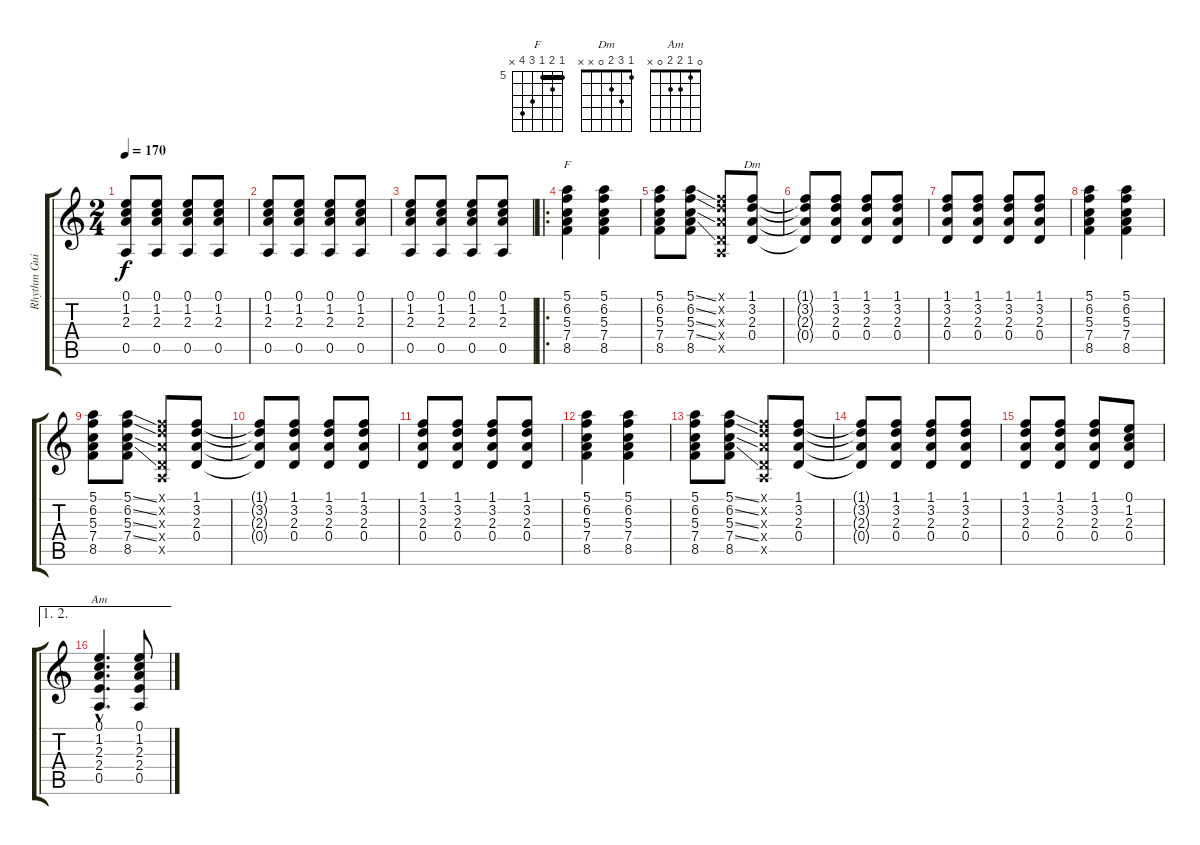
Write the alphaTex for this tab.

\track ("Rhythm Guitar" "Rhythm Gui") {instrument distortionguitar}
\staff {score tabs}
\tuning (E4 B3 G3 D3 A2 E2) {hide}
\chord ("F" 5 6 5 7 8 x) {firstfret 5 barre 5}
\chord ("Dm" 1 3 2 0 x x)
\chord ("Am" 0 1 2 2 0 x)
\ts (2 4)
\tempo 170
\clef g2
\ks c
(0.1 1.2 2.3 0.5).8{dy f} (0.1 1.2 2.3 0.5).8 (0.1 1.2 2.3 0.5).8 (0.1 1.2 2.3 0.5).8 |
(0.1 1.2 2.3 0.5).8 (0.1 1.2 2.3 0.5).8 (0.1 1.2 2.3 0.5).8 (0.1 1.2 2.3 0.5).8 |
(0.1 1.2 2.3 0.5).8 (0.1 1.2 2.3 0.5).8 (0.1 1.2 2.3 0.5).8 (0.1 1.2 2.3 0.5).8 |
\ro
(5.1 6.2 5.3 7.4 8.5).4{ch "F"} (5.1 6.2 5.3 7.4 8.5).4 |
(5.1 6.2 5.3 7.4 8.5).8 (5.1{ss} 6.2{ss} 5.3{ss} 7.4{ss} 8.5).8 (1.1{x} 3.2{x} 2.3{x} 0.4{x} 0.5{x}).8 (1.1 3.2 2.3 0.4).8{ch "Dm"} |
(1.1{t} 3.2{t} 2.3{t} 0.4{t}).8 (1.1 3.2 2.3 0.4).8 (1.1 3.2 2.3 0.4).8 (1.1 3.2 2.3 0.4).8 |
(1.1 3.2 2.3 0.4).8 (1.1 3.2 2.3 0.4).8 (1.1 3.2 2.3 0.4).8 (1.1 3.2 2.3 0.4).8 |
(5.1 6.2 5.3 7.4 8.5).4 (5.1 6.2 5.3 7.4 8.5).4 |
(5.1 6.2 5.3 7.4 8.5).8 (5.1{ss} 6.2{ss} 5.3{ss} 7.4{ss} 8.5).8 (1.1{x} 3.2{x} 2.3{x} 0.4{x} 0.5{x}).8 (1.1 3.2 2.3 0.4).8 |
(1.1{t} 3.2{t} 2.3{t} 0.4{t}).8 (1.1 3.2 2.3 0.4).8 (1.1 3.2 2.3 0.4).8 (1.1 3.2 2.3 0.4).8 |
(1.1 3.2 2.3 0.4).8 (1.1 3.2 2.3 0.4).8 (1.1 3.2 2.3 0.4).8 (1.1 3.2 2.3 0.4).8 |
(5.1 6.2 5.3 7.4 8.5).4 (5.1 6.2 5.3 7.4 8.5).4 |
(5.1 6.2 5.3 7.4 8.5).8 (5.1{ss} 6.2{ss} 5.3{ss} 7.4{ss} 8.5).8 (1.1{x} 3.2{x} 2.3{x} 0.4{x} 0.5{x}).8 (1.1 3.2 2.3 0.4).8 |
(1.1{t} 3.2{t} 2.3{t} 0.4{t}).8 (1.1 3.2 2.3 0.4).8 (1.1 3.2 2.3 0.4).8 (1.1 3.2 2.3 0.4).8 |
(1.1 3.2 2.3 0.4).8 (1.1 3.2 2.3 0.4).8 (1.1 3.2 2.3 0.4).8 (0.1 1.2 2.3 0.4).8 |
\ae (1 2)
(0.1{hac} 1.2{hac} 2.3{hac} 2.4{hac} 0.5{hac}).4{d ch "Am"} (0.1 1.2 2.3 2.4 0.5).8
